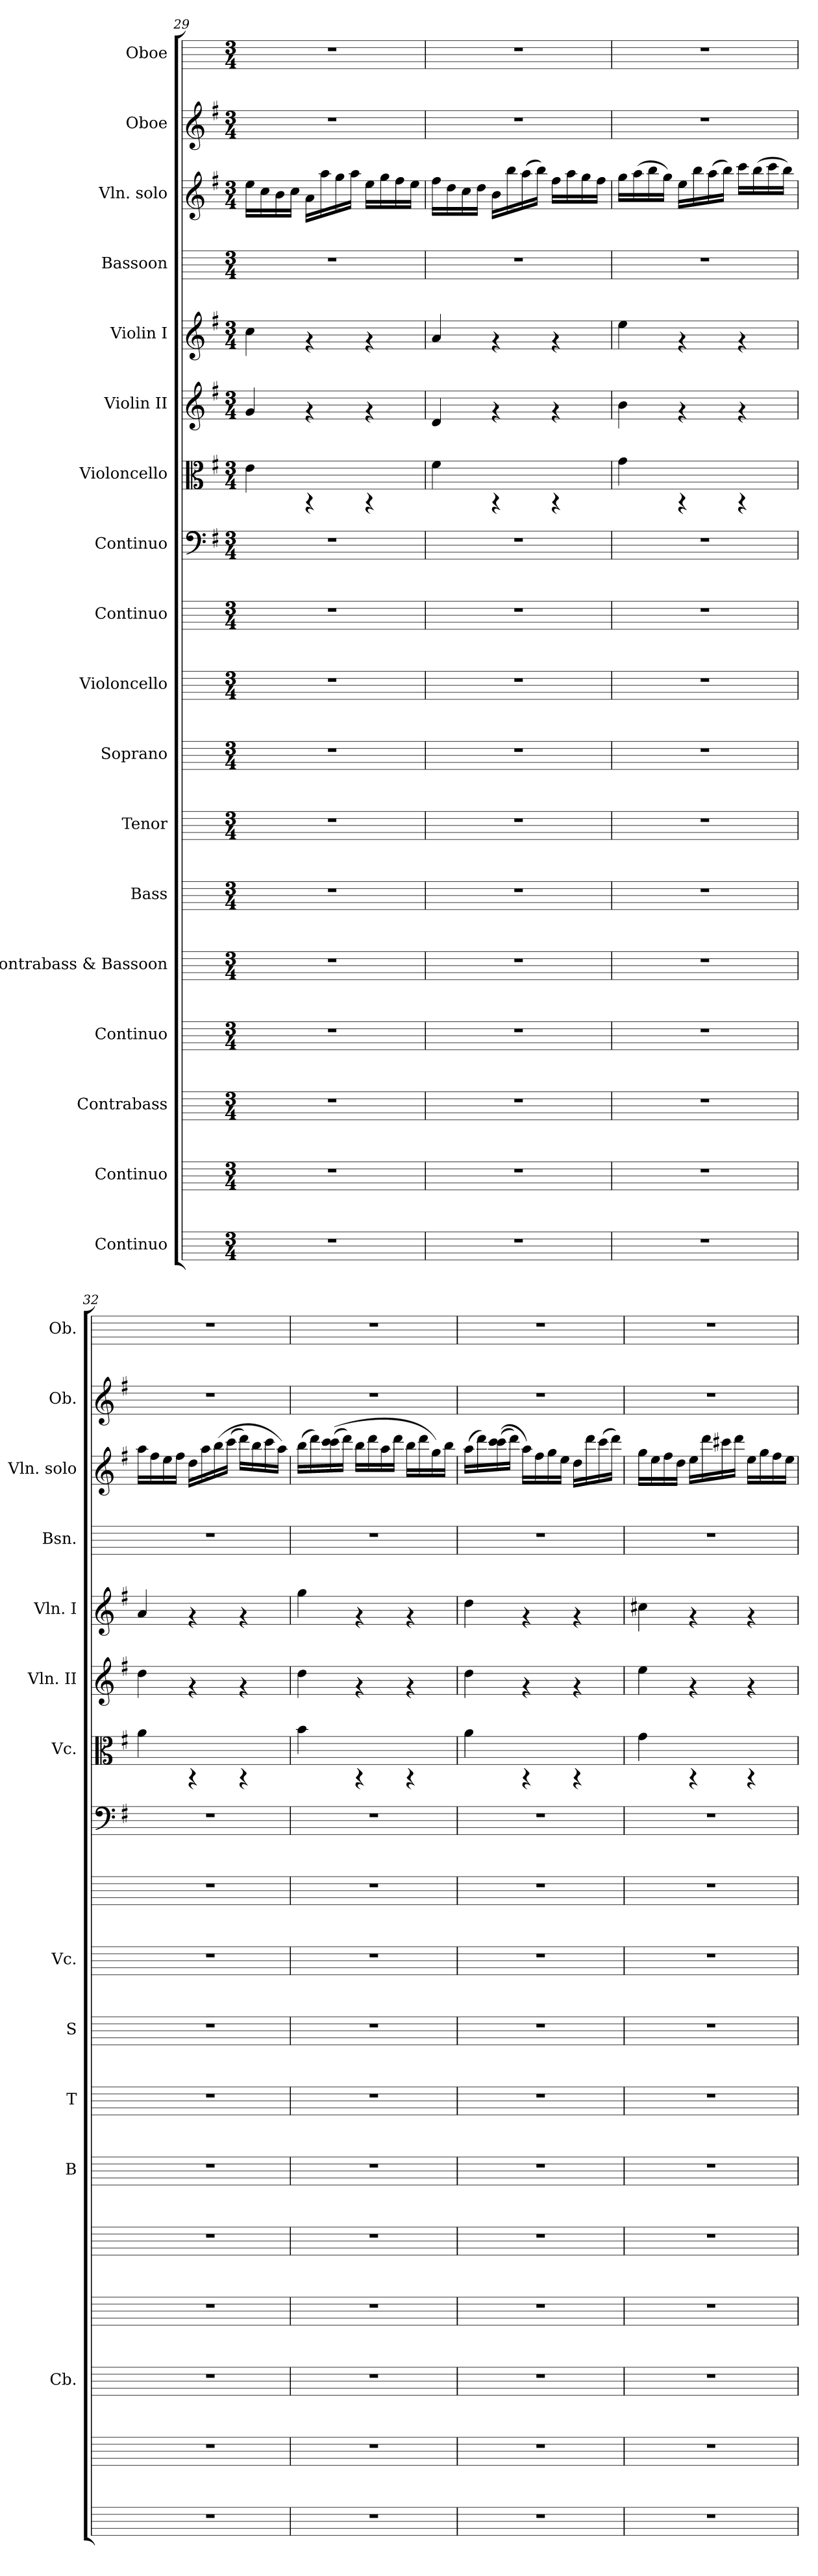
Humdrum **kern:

**kern	**kern	**kern	**kern	**kern	**kern	**kern	**kern	**kern	**kern	**kern	**kern	**text	**kern	**kern	**kern	**kern	**kern	**kern
*part18	*part17	*part16	*part15	*part14	*part13	*part12	*part11	*part10	*part9	*part8	*part7	*part7	*part6	*part5	*part4	*part3	*part2	*part1
*staff18	*staff17	*staff16	*staff15	*staff14	*staff13	*staff12	*staff11	*staff10	*staff9	*staff8	*staff7	*staff7	*staff6	*staff5	*staff4	*staff3	*staff2	*staff1
*I"Continuo	*I"Continuo	*I"Contrabass	*I"Continuo	*I"Contrabass  & Bassoon	*I"Bass	*I"Tenor	*I"Soprano	*I"Violoncello	*I"Continuo	*I"Continuo	*I"Violoncello	*	*I"Violin II	*I"Violin I	*I"Bassoon	*I"Vln. solo	*I"Oboe	*I"Oboe
*	*	*I'Cb.	*	*	*I'B	*I'T	*I'S	*I'Vc.	*	*	*I'Vc.	*	*I'Vln. II	*I'Vln. I	*I'Bsn.	*I'Vln. solo	*I'Ob.	*I'Ob.
*	*	*	*	*	*	*	*	*	*	*clefF4	*clefC3	*	*clefG2	*clefG2	*	*clefG2	*clefG2	*
*	*	*ITrd7c12	*	*ITrd7c12	*	*	*	*	*	*	*	*	*	*	*	*	*	*
*k[]	*k[]	*k[]	*k[]	*k[]	*k[]	*k[]	*k[]	*k[]	*k[]	*k[f#]	*k[f#]	*	*k[f#]	*k[f#]	*k[]	*k[f#]	*k[f#]	*k[]
*C:	*C:	*C:	*C:	*C:	*C:	*C:	*C:	*C:	*C:	*G:	*G:	*	*G:	*G:	*C:	*G:	*G:	*C:
*M3/4	*M3/4	*M3/4	*M3/4	*M3/4	*M3/4	*M3/4	*M3/4	*M3/4	*M3/4	*M3/4	*M3/4	*	*M3/4	*M3/4	*M3/4	*M3/4	*M3/4	*M3/4
=29	=29	=29	=29	=29	=29	=29	=29	=29	=29	=29	=29	=29	=29	=29	=29	=29	=29	=29
!	!	!	!	!	!	!	!	!	!	!	!	!LO:LY:b	!	!	!	!	!	!
2.r	2.r	2.r	2.r	2.r	2.r	2.r	2.r	2.r	2.r	2.r	4e\	.	4g/	4cc\	2.r	16ee\L	2.r	2.r
.	.	.	.	.	.	.	.	.	.	.	.	.	.	.	.	16cc\	.	.
.	.	.	.	.	.	.	.	.	.	.	.	.	.	.	.	16b\	.	.
.	.	.	.	.	.	.	.	.	.	.	.	.	.	.	.	16cc\J	.	.
.	.	.	.	.	.	.	.	.	.	.	4rAA	.	4rf	4rf	.	16a\L	.	.
.	.	.	.	.	.	.	.	.	.	.	.	.	.	.	.	16aa\	.	.
.	.	.	.	.	.	.	.	.	.	.	.	.	.	.	.	16gg\	.	.
.	.	.	.	.	.	.	.	.	.	.	.	.	.	.	.	16aa\J	.	.
.	.	.	.	.	.	.	.	.	.	.	4rAA	.	4rf	4rf	.	16ee\L	.	.
.	.	.	.	.	.	.	.	.	.	.	.	.	.	.	.	16gg\	.	.
.	.	.	.	.	.	.	.	.	.	.	.	.	.	.	.	16ff#\	.	.
.	.	.	.	.	.	.	.	.	.	.	.	.	.	.	.	16ee\J	.	.
!!LO:LB:g=z
=30	=30	=30	=30	=30	=30	=30	=30	=30	=30	=30	=30	=30	=30	=30	=30	=30	=30	=30
!	!	!	!	!	!	!	!	!	!	!	!	!LO:LY:b	!	!	!	!	!	!
2.r	2.r	2.r	2.r	2.r	2.r	2.r	2.r	2.r	2.r	2.r	4f#\	.	4d/	4a/	2.r	16ff#\L	2.r	2.r
.	.	.	.	.	.	.	.	.	.	.	.	.	.	.	.	16dd\	.	.
.	.	.	.	.	.	.	.	.	.	.	.	.	.	.	.	16cc\	.	.
.	.	.	.	.	.	.	.	.	.	.	.	.	.	.	.	16dd\J	.	.
.	.	.	.	.	.	.	.	.	.	.	4rAA	.	4rf	4rf	.	16b\L	.	.
.	.	.	.	.	.	.	.	.	.	.	.	.	.	.	.	16bb\	.	.
.	.	.	.	.	.	.	.	.	.	.	.	.	.	.	.	(>16aa\	.	.
.	.	.	.	.	.	.	.	.	.	.	.	.	.	.	.	16bb\J)	.	.
.	.	.	.	.	.	.	.	.	.	.	4rAA	.	4rf	4rf	.	16ff#\L	.	.
.	.	.	.	.	.	.	.	.	.	.	.	.	.	.	.	16aa\	.	.
.	.	.	.	.	.	.	.	.	.	.	.	.	.	.	.	16gg\	.	.
.	.	.	.	.	.	.	.	.	.	.	.	.	.	.	.	16ff#\J	.	.
=31	=31	=31	=31	=31	=31	=31	=31	=31	=31	=31	=31	=31	=31	=31	=31	=31	=31	=31
!	!	!	!	!	!	!	!	!	!	!	!	!LO:LY:b	!	!	!	!	!	!
2.r	2.r	2.r	2.r	2.r	2.r	2.r	2.r	2.r	2.r	2.r	4g\	.	4b\	4ee\	2.r	16gg\L	2.r	2.r
.	.	.	.	.	.	.	.	.	.	.	.	.	.	.	.	(>16aa\	.	.
.	.	.	.	.	.	.	.	.	.	.	.	.	.	.	.	16bb\	.	.
.	.	.	.	.	.	.	.	.	.	.	.	.	.	.	.	16gg\J)	.	.
.	.	.	.	.	.	.	.	.	.	.	4rAA	.	4rf	4rf	.	16ee\L	.	.
.	.	.	.	.	.	.	.	.	.	.	.	.	.	.	.	16bb\	.	.
.	.	.	.	.	.	.	.	.	.	.	.	.	.	.	.	(>16aa\	.	.
.	.	.	.	.	.	.	.	.	.	.	.	.	.	.	.	16bb\J)	.	.
.	.	.	.	.	.	.	.	.	.	.	4rAA	.	4rf	4rf	.	16ccc\L	.	.
.	.	.	.	.	.	.	.	.	.	.	.	.	.	.	.	(<16bb\	.	.
.	.	.	.	.	.	.	.	.	.	.	.	.	.	.	.	16ccc\	.	.
.	.	.	.	.	.	.	.	.	.	.	.	.	.	.	.	16bb\J)	.	.
=32	=32	=32	=32	=32	=32	=32	=32	=32	=32	=32	=32	=32	=32	=32	=32	=32	=32	=32
!	!	!	!	!	!	!	!	!	!	!	!	!LO:LY:b	!	!	!	!	!	!
2.r	2.r	2.r	2.r	2.r	2.r	2.r	2.r	2.r	2.r	2.r	4a\	.	4dd\	4a/	2.r	16aa\L	2.r	2.r
.	.	.	.	.	.	.	.	.	.	.	.	.	.	.	.	16ff#\	.	.
.	.	.	.	.	.	.	.	.	.	.	.	.	.	.	.	16ee\	.	.
.	.	.	.	.	.	.	.	.	.	.	.	.	.	.	.	16ff#\J	.	.
.	.	.	.	.	.	.	.	.	.	.	4rAA	.	4rf	4rf	.	16dd\L	.	.
.	.	.	.	.	.	.	.	.	.	.	.	.	.	.	.	16aa\	.	.
.	.	.	.	.	.	.	.	.	.	.	.	.	.	.	.	(<16bb\	.	.
.	.	.	.	.	.	.	.	.	.	.	.	.	.	.	.	(>16ccc\J	.	.
.	.	.	.	.	.	.	.	.	.	.	4rAA	.	4rf	4rf	.	16ddd\L)	.	.
.	.	.	.	.	.	.	.	.	.	.	.	.	.	.	.	16bb\	.	.
.	.	.	.	.	.	.	.	.	.	.	.	.	.	.	.	16ccc\	.	.
.	.	.	.	.	.	.	.	.	.	.	.	.	.	.	.	16aa\J)	.	.
=33	=33	=33	=33	=33	=33	=33	=33	=33	=33	=33	=33	=33	=33	=33	=33	=33	=33	=33
!	!	!	!	!	!	!	!	!	!	!	!	!LO:LY:b	!	!	!	!	!	!
2.r	2.r	2.r	2.r	2.r	2.r	2.r	2.r	2.r	2.r	2.r	4b\	.	4dd\	4gg\	2.r	(<16bb\L	2.r	2.r
.	.	.	.	.	.	.	.	.	.	.	.	.	.	.	.	16ddd\)	.	.
.	.	.	.	.	.	.	.	.	.	.	.	.	.	.	.	(<(>16ccc\ 16ccc\	.	.
.	.	.	.	.	.	.	.	.	.	.	.	.	.	.	.	16ddd\J)	.	.
.	.	.	.	.	.	.	.	.	.	.	4rAA	.	4rf	4rf	.	16bb\L	.	.
.	.	.	.	.	.	.	.	.	.	.	.	.	.	.	.	16ddd\	.	.
.	.	.	.	.	.	.	.	.	.	.	.	.	.	.	.	16aa\	.	.
.	.	.	.	.	.	.	.	.	.	.	.	.	.	.	.	16ddd\J	.	.
.	.	.	.	.	.	.	.	.	.	.	4rAA	.	4rf	4rf	.	16bb\L	.	.
.	.	.	.	.	.	.	.	.	.	.	.	.	.	.	.	16ddd\	.	.
.	.	.	.	.	.	.	.	.	.	.	.	.	.	.	.	16gg\)	.	.
.	.	.	.	.	.	.	.	.	.	.	.	.	.	.	.	16bb\J	.	.
=34	=34	=34	=34	=34	=34	=34	=34	=34	=34	=34	=34	=34	=34	=34	=34	=34	=34	=34
!	!	!	!	!	!	!	!	!	!	!	!	!LO:LY:b	!	!	!	!	!	!
2.r	2.r	2.r	2.r	2.r	2.r	2.r	2.r	2.r	2.r	2.r	4a\	.	4dd\	4dd\	2.r	(>16aa\L	2.r	2.r
.	.	.	.	.	.	.	.	.	.	.	.	.	.	.	.	16ddd\)	.	.
.	.	.	.	.	.	.	.	.	.	.	.	.	.	.	.	(<(>16ccc\ 16ccc\	.	.
.	.	.	.	.	.	.	.	.	.	.	.	.	.	.	.	16ddd\J)	.	.
.	.	.	.	.	.	.	.	.	.	.	4rAA	.	4rf	4rf	.	16aa\L)	.	.
.	.	.	.	.	.	.	.	.	.	.	.	.	.	.	.	16ff#\	.	.
.	.	.	.	.	.	.	.	.	.	.	.	.	.	.	.	16gg\	.	.
.	.	.	.	.	.	.	.	.	.	.	.	.	.	.	.	16ee\J	.	.
.	.	.	.	.	.	.	.	.	.	.	4rAA	.	4rf	4rf	.	16dd\L	.	.
.	.	.	.	.	.	.	.	.	.	.	.	.	.	.	.	16ddd\	.	.
.	.	.	.	.	.	.	.	.	.	.	.	.	.	.	.	(>16ccc\	.	.
.	.	.	.	.	.	.	.	.	.	.	.	.	.	.	.	16ddd\J)	.	.
!!LO:PB:g=z
=35	=35	=35	=35	=35	=35	=35	=35	=35	=35	=35	=35	=35	=35	=35	=35	=35	=35	=35
!	!	!	!	!	!	!	!	!	!	!	!	!LO:LY:b	!	!	!	!	!	!
2.r	2.r	2.r	2.r	2.r	2.r	2.r	2.r	2.r	2.r	2.r	4g\	.	4ee\	4cc#X\	2.r	16gg\L	2.r	2.r
.	.	.	.	.	.	.	.	.	.	.	.	.	.	.	.	16ee\	.	.
.	.	.	.	.	.	.	.	.	.	.	.	.	.	.	.	16ff#\	.	.
.	.	.	.	.	.	.	.	.	.	.	.	.	.	.	.	16dd\J	.	.
.	.	.	.	.	.	.	.	.	.	.	4rAA	.	4rf	4rf	.	16ee\L	.	.
.	.	.	.	.	.	.	.	.	.	.	.	.	.	.	.	16ddd\	.	.
.	.	.	.	.	.	.	.	.	.	.	.	.	.	.	.	16ccc#X\	.	.
.	.	.	.	.	.	.	.	.	.	.	.	.	.	.	.	16ddd\J	.	.
.	.	.	.	.	.	.	.	.	.	.	4rAA	.	4rf	4rf	.	16ee\L	.	.
.	.	.	.	.	.	.	.	.	.	.	.	.	.	.	.	16gg\	.	.
.	.	.	.	.	.	.	.	.	.	.	.	.	.	.	.	16ff#\	.	.
.	.	.	.	.	.	.	.	.	.	.	.	.	.	.	.	16ee\J	.	.
=	=	=	=	=	=	=	=	=	=	=	=	=	=	=	=	=	=	=
*-	*-	*-	*-	*-	*-	*-	*-	*-	*-	*-	*-	*-	*-	*-	*-	*-	*-	*-
